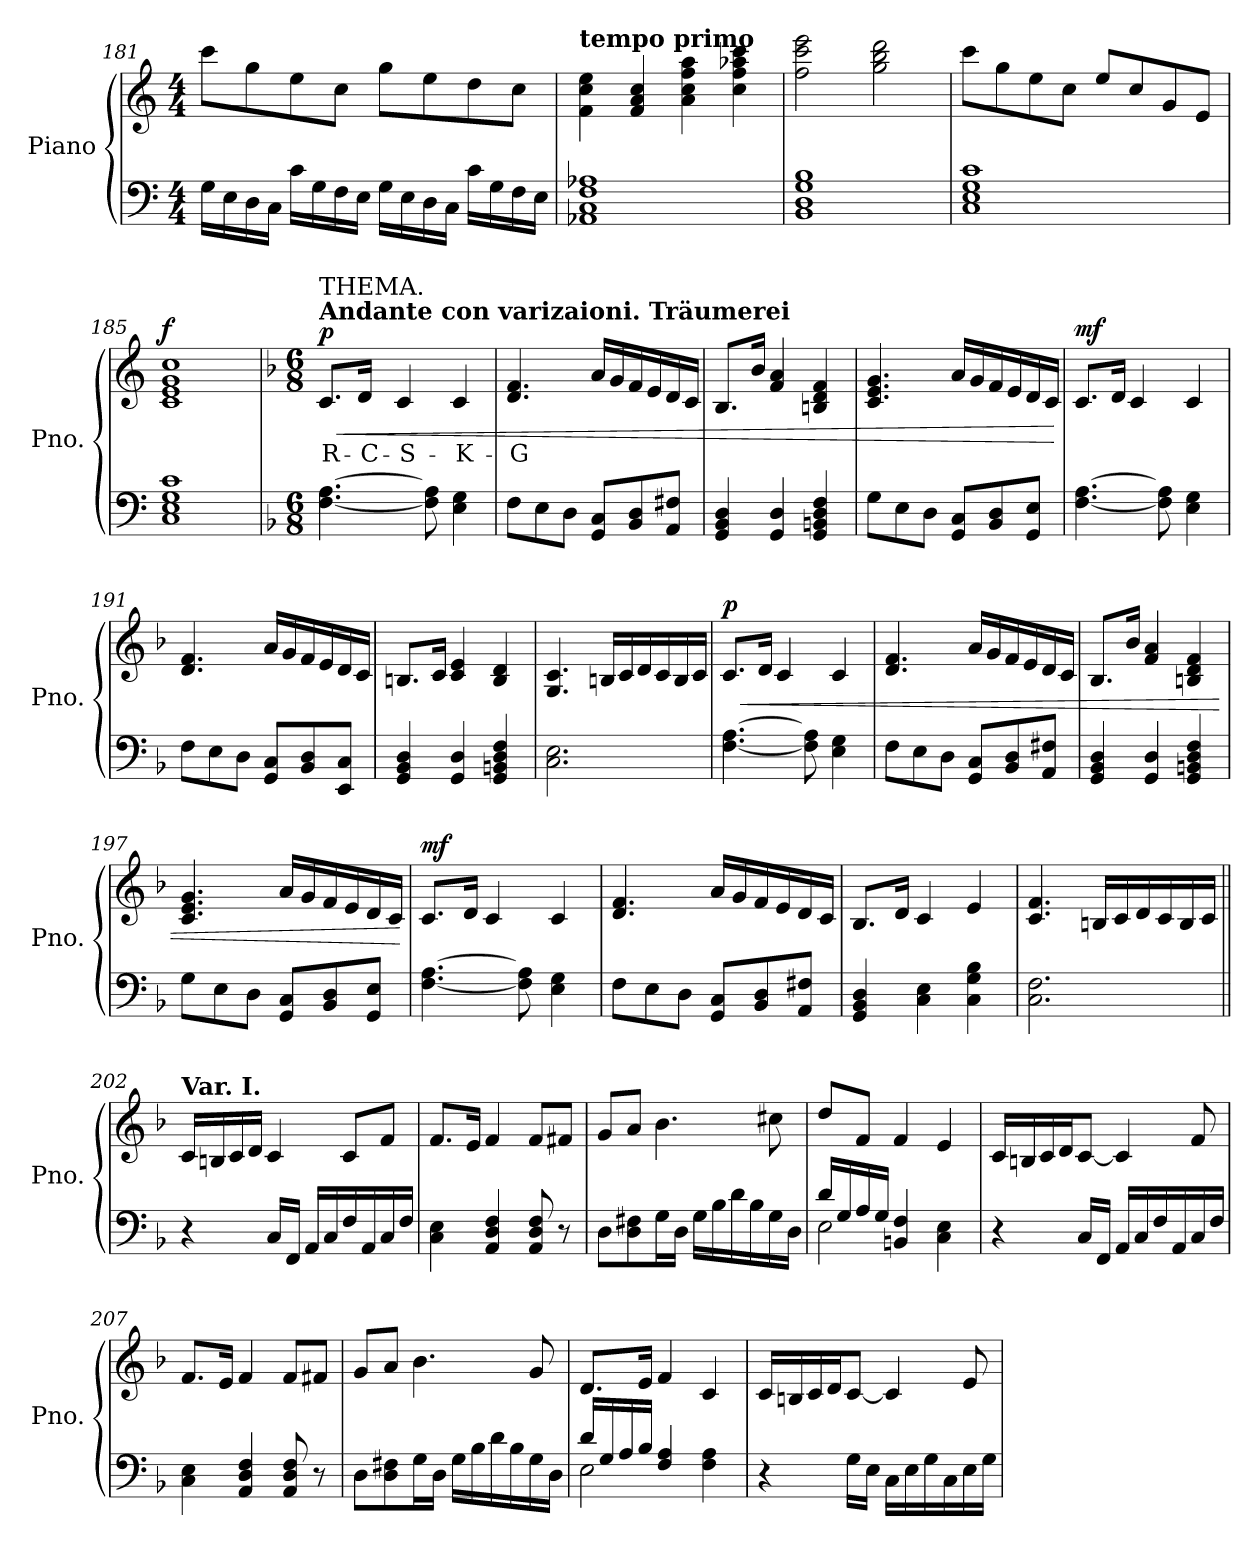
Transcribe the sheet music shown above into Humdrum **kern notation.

**kern	**kern	**text	**dynam
*part1	*part1	*part1	*part1
*staff2	*staff1	*staff1	*staff1/2
*I"Piano	*	*	*
*I'Pno.	*	*	*
!!LO:LB:g=z
*clefF4	*clefG2	*	*
*k[]	*k[]	*	*
*M4/4	*M4/4	*	*
=181	=181	=181	=181
16G\LL	8ccc\L	.	.
16E\	.	.	.
16D\	8gg\	.	.
16C\JJ	.	.	.
16c\LL	8ee\	.	.
16G\	.	.	.
16F\	8cc\J	.	.
16E\JJ	.	.	.
16G\LL	8gg\L	.	.
16E\	.	.	.
16D\	8ee\	.	.
16C\JJ	.	.	.
16c\LL	8dd\	.	.
16G\	.	.	.
16F\	8cc\J	.	.
16E\JJ	.	.	.
=182	=182	=182	=182
*	*MM116	*	*
!	!LO:TX:a:B:t=tempo primo	!	!
1AA-X 1C 1F 1A-X	4f\ 4cc\ 4ee\	.	.
.	4f/ 4a/ 4cc/	.	.
.	4a\ 4cc\ 4ff\ 4aa\	.	.
.	4cc\ 4ff\ 4aa-X\ 4ccc\	.	.
=183	=183	=183	=183
1BB 1D 1G 1B	2ff\ 2ccc\ 2eee\	.	.
.	2gg\ 2bb\ 2ddd\	.	.
=184	=184	=184	=184
1C 1E 1G 1c	8ccc\L	.	.
.	8gg\	.	.
.	8ee\	.	.
.	8cc\J	.	.
.	8ee/L	.	.
.	8cc/	.	.
.	8g/	.	.
.	8e/J	.	.
=185	=185	=185	=185
!	!	!	!LO:DY:b
1C 1E 1G 1c	1c 1e 1g 1cc	.	f
!!LO:LB:g=z
=186!|	=186!|	=186!|	=186!|
*k[b-]	*k[b-]	*	*
*M6/8	*M6/8	*	*
*	*MM72	*	*
!	!LO:TX:a:B:t=Andante con varizaioni. Träumerei	!	!
!	!LO:TX:a:t=THEMA.	!	!
!	!	!LO:LY:b	!LO:HP:b
!	!	!	!LO:DY:n=1:b=2
[4.F\ [4.A\	8.c/L	R-	< p
!	!	!LO:LY:b	!
.	16d/Jk	-C-	.
!	!	!LO:LY:b	!
.	4c/	-S-	.
8F\] 8A\]	.	.	.
!	!	!LO:LY:b	!
4E\ 4G\	4c/	-K-	.
=187	=187	=187	=187
!	!	!LO:LY:b	!
8F\L	4.d/ 4.f/	-G	.
8E\	.	.	.
8D\J	.	.	.
8GG/ 8C/L	16a/LL	.	.
.	16g/	.	.
8BB-/ 8D/	16f/	.	.
.	16e/	.	.
8AA/ 8F#X/J	16d/	.	.
.	16c/JJ	.	.
=188	=188	=188	=188
4GG/ 4BB-/ 4D/	8.B-/L	.	.
.	16b-/Jk	.	.
4GG/ 4D/	4f/ 4a/	.	.
4GG/ 4BBn/ 4D/ 4F/	4Bn/ 4d/ 4f/	.	.
=189	=189	=189	=189
8G\L	4.c/ 4.e/ 4.g/	.	.
8E\	.	.	.
8D\J	.	.	.
8GG/ 8C/L	16a/LL	.	.
.	16g/	.	.
8BB-/ 8D/	16f/	.	.
.	16e/	.	.
8GG/ 8E/J	16d/	.	.
.	16c/JJ	.	.
.	.	.	[
!!LO:PB:g=z
=190	=190	=190	=190
!	!	!	!LO:DY:b
[4.F\ [4.A\	8.c/L	.	mf
.	16d/Jk	.	.
.	4c/	.	.
8F\] 8A\]	.	.	.
4E\ 4G\	4c/	.	.
=191	=191	=191	=191
8F\L	4.d/ 4.f/	.	.
8E\	.	.	.
8D\J	.	.	.
8GG/ 8C/L	16a/LL	.	.
.	16g/	.	.
8BB-/ 8D/	16f/	.	.
.	16e/	.	.
8EE/ 8C/J	16d/	.	.
.	16c/JJ	.	.
=192	=192	=192	=192
4GG/ 4BB-/ 4D/	8.Bn/L	.	.
.	16c/Jk	.	.
4GG/ 4D/	4c/ 4e/	.	.
4GG/ 4BBn/ 4D/ 4F/	4B/ 4d/	.	.
=193	=193	=193	=193
2.C\ 2.E\	4.G/ 4.c/	.	.
.	16Bn/LL	.	.
.	16c/	.	.
.	16d/	.	.
.	16c/	.	.
.	16B/	.	.
.	16c/JJ	.	.
!!LO:LB:g=z
=194	=194	=194	=194
!	!	!	!LO:HP:b
!	!	!	!LO:DY:n=1:b=2
[4.F\ [4.A\	8.c/L	.	< p
.	16d/Jk	.	.
.	4c/	.	.
8F\] 8A\]	.	.	.
4E\ 4G\	4c/	.	.
=195	=195	=195	=195
8F\L	4.d/ 4.f/	.	.
8E\	.	.	.
8D\J	.	.	.
8GG/ 8C/L	16a/LL	.	.
.	16g/	.	.
8BB-/ 8D/	16f/	.	.
.	16e/	.	.
8AA/ 8F#X/J	16d/	.	.
.	16c/JJ	.	.
=196	=196	=196	=196
4GG/ 4BB-/ 4D/	8.B-/L	.	.
.	16b-/Jk	.	.
4GG/ 4D/	4f/ 4a/	.	.
4GG/ 4BBn/ 4D/ 4F/	4Bn/ 4d/ 4f/	.	.
=197	=197	=197	=197
8G\L	4.c/ 4.e/ 4.g/	.	.
8E\	.	.	.
8D\J	.	.	.
8GG/ 8C/L	16a/LL	.	.
.	16g/	.	.
8BB-/ 8D/	16f/	.	.
.	16e/	.	.
8GG/ 8E/J	16d/	.	.
.	16c/JJ	.	.
.	.	.	[
!!LO:LB:g=z
=198	=198	=198	=198
!	!	!	!LO:DY:b
[4.F\ [4.A\	8.c/L	.	mf
.	16d/Jk	.	.
.	4c/	.	.
8F\] 8A\]	.	.	.
4E\ 4G\	4c/	.	.
=199	=199	=199	=199
8F\L	4.d/ 4.f/	.	.
8E\	.	.	.
8D\J	.	.	.
8GG/ 8C/L	16a/LL	.	.
.	16g/	.	.
8BB-/ 8D/	16f/	.	.
.	16e/	.	.
8AA/ 8F#X/J	16d/	.	.
.	16c/JJ	.	.
=200	=200	=200	=200
4GG/ 4BB-/ 4D/	8.B-/L	.	.
.	16d/Jk	.	.
4C\ 4E\	4c/	.	.
4C\ 4G\ 4B-\	4e/	.	.
=201	=201	=201	=201
2.C\ 2.F\	4.c/ 4.f/	.	.
.	16Bn/LL	.	.
.	16c/	.	.
.	16d/	.	.
.	16c/	.	.
.	16B/	.	.
.	16c/JJ	.	.
!!LO:LB:g=z
=202||	=202||	=202||	=202||
*	*MM72	*	*
!	!LO:TX:a:B:t=Var. I.	!	!
4r	16c/LL	.	.
.	16Bn/	.	.
.	16c/	.	.
.	16d/JJ	.	.
16C/LL	4c/	.	.
16FF/JJ	.	.	.
16AA/LL	.	.	.
16C/	.	.	.
16F/	8c/L	.	.
16AA/	.	.	.
16C/	8f/J	.	.
16F/JJ	.	.	.
=203	=203	=203	=203
4C\ 4E\	8.f/L	.	.
.	16e/Jk	.	.
4AA/ 4D/ 4F/	4f/	.	.
8AA/ 8D/ 8F/	8f/L	.	.
8r	8f#X/J	.	.
=204	=204	=204	=204
8D\L	8g/L	.	.
8D\ 8F#X\	8a/J	.	.
16G\L	4.b-\	.	.
16D\JJ	.	.	.
16G\LL	.	.	.
16B-\	.	.	.
16d\	.	.	.
16B-\	.	.	.
16G\	8cc#X\	.	.
16D\JJ	.	.	.
=205	=205	=205	=205
*^	*	*	*
16d/LL	2E\	8dd/L	.	.
16G/	.	.	.	.
16A/	.	8f/J	.	.
16G/JJ	.	.	.	.
4BBn/ 4F/	.	4f/	.	.
4C\ 4E\	4ryy	4e/	.	.
*v	*v	*	*	*
!!LO:LB:g=z
=206	=206	=206	=206
4r	16c/LL	.	.
.	16Bn/	.	.
.	16c/	.	.
.	16d/J	.	.
16C/LL	[8c/J	.	.
16FF/JJ	.	.	.
16AA/LL	4c/]	.	.
16C/	.	.	.
16F/	.	.	.
16AA/	.	.	.
16C/	8f/	.	.
16F/JJ	.	.	.
=207	=207	=207	=207
4C\ 4E\	8.f/L	.	.
.	16e/Jk	.	.
4AA/ 4D/ 4F/	4f/	.	.
8AA/ 8D/ 8F/	8f/L	.	.
8r	8f#X/J	.	.
=208	=208	=208	=208
8D\L	8g/L	.	.
8D\ 8F#X\	8a/J	.	.
16G\L	4.b-\	.	.
16D\JJ	.	.	.
16G\LL	.	.	.
16B-\	.	.	.
16d\	.	.	.
16B-\	.	.	.
16G\	8g/	.	.
16D\JJ	.	.	.
=209	=209	=209	=209
*^	*	*	*
16d/LL	2E\	8.d/L	.	.
16G/	.	.	.	.
16A/	.	.	.	.
16B-/JJ	.	16e/Jk	.	.
4F/ 4A/	.	4f/	.	.
4F\ 4A\	4ryy	4c/	.	.
*v	*v	*	*	*
!!LO:LB:g=z
=210	=210	=210	=210
4r	16c/LL	.	.
.	16Bn/	.	.
.	16c/	.	.
.	16d/J	.	.
16G\LL	[8c/J	.	.
16E\JJ	.	.	.
16C\LL	4c/]	.	.
16E\	.	.	.
16G\	.	.	.
16C\	.	.	.
16E\	8e/	.	.
16G\JJ	.	.	.
=	=	=	=
*-	*-	*-	*-
